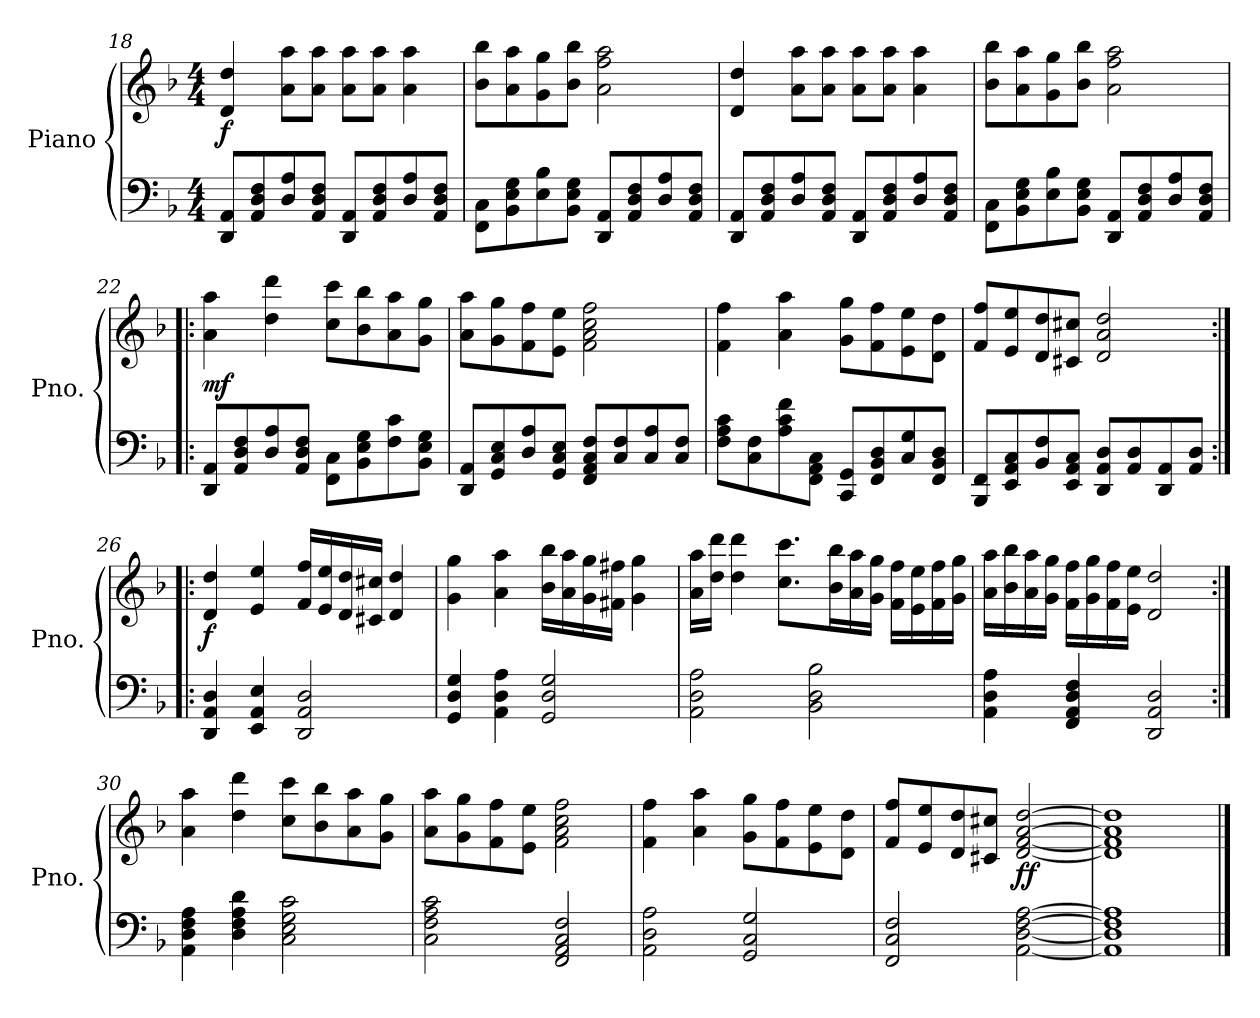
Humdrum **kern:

**kern	**kern	**dynam
*part1	*part1	*part1
*staff2	*staff1	*staff1/2
*I"Piano	*	*
*I'Pno.	*	*
*clefF4	*clefG2	*
*k[b-]	*k[b-]	*
*M4/4	*M4/4	*
=18	=18	=18
!	!	!LO:DY:b
8DD/ 8AA/L	4d/ 4dd/	f
8AA/ 8D/ 8F/	.	.
8D/ 8A/	8a\ 8aa\L	.
8AA/ 8D/ 8F/J	8a\ 8aa\J	.
8DD/ 8AA/L	8a\ 8aa\L	.
8AA/ 8D/ 8F/	8a\ 8aa\J	.
8D/ 8A/	4a\ 4aa\	.
8AA/ 8D/ 8F/J	.	.
=19	=19	=19
8FF\ 8C\L	8b-\ 8bb-\L	.
8BB-\ 8E\ 8G\	8a\ 8aa\	.
8E\ 8B-\	8g\ 8gg\	.
8BB-\ 8E\ 8G\J	8b-\ 8bb-\J	.
8DD/ 8AA/L	2a\ 2ff\ 2aa\	.
8AA/ 8D/ 8F/	.	.
8D/ 8A/	.	.
8AA/ 8D/ 8F/J	.	.
!!LO:LB:g=z
=20	=20	=20
8DD/ 8AA/L	4d/ 4dd/	.
8AA/ 8D/ 8F/	.	.
8D/ 8A/	8a\ 8aa\L	.
8AA/ 8D/ 8F/J	8a\ 8aa\J	.
8DD/ 8AA/L	8a\ 8aa\L	.
8AA/ 8D/ 8F/	8a\ 8aa\J	.
8D/ 8A/	4a\ 4aa\	.
8AA/ 8D/ 8F/J	.	.
=21	=21	=21
8FF\ 8C\L	8b-\ 8bb-\L	.
8BB-\ 8E\ 8G\	8a\ 8aa\	.
8E\ 8B-\	8g\ 8gg\	.
8BB-\ 8E\ 8G\J	8b-\ 8bb-\J	.
8DD/ 8AA/L	2a\ 2ff\ 2aa\	.
8AA/ 8D/ 8F/	.	.
8D/ 8A/	.	.
8AA/ 8D/ 8F/J	.	.
=22!|:	=22!|:	=22!|:
!	!	!LO:DY:b
8DD/ 8AA/L	4a\ 4aa\	mf
8AA/ 8D/ 8F/	.	.
8D/ 8A/	4dd\ 4ddd\	.
8AA/ 8D/ 8F/J	.	.
8FF\ 8C\L	8cc\ 8ccc\L	.
8BB-\ 8E\ 8G\	8b-\ 8bb-\	.
8F\ 8c\	8a\ 8aa\	.
8BB-\ 8E\ 8G\J	8g\ 8gg\J	.
=23	=23	=23
8DD/ 8AA/L	8a\ 8aa\L	.
8GG/ 8C/ 8E/	8g\ 8gg\	.
8D/ 8A/	8f\ 8ff\	.
8GG/ 8C/ 8E/J	8e\ 8ee\J	.
8FF/ 8AA/ 8C/ 8F/L	2f\ 2a\ 2cc\ 2ff\	.
8C/ 8F/	.	.
8C/ 8A/	.	.
8C/ 8F/J	.	.
=24	=24	=24
8F\ 8A\ 8c\L	4f\ 4ff\	.
8C\ 8F\	.	.
8A\ 8c\ 8f\	4a\ 4aa\	.
8FF\ 8AA\ 8C\J	.	.
8CC/ 8GG/L	8g\ 8gg\L	.
8FF/ 8BB-/ 8D/	8f\ 8ff\	.
8C/ 8G/	8e\ 8ee\	.
8FF/ 8BB-/ 8D/J	8d\ 8dd\J	.
!!LO:PB:g=z
=25	=25	=25
8BBB-/ 8FF/L	8f/ 8ff/L	.
8EE/ 8AA/ 8C/	8e/ 8ee/	.
8BB-/ 8F/	8d/ 8dd/	.
8EE/ 8AA/ 8C/J	8c#X/ 8cc#X/J	.
8DD/ 8AA/ 8D/L	2d/ 2a/ 2dd/	.
8AA/ 8D/	.	.
8DD/ 8AA/	.	.
8AA/ 8D/J	.	.
=26:|!|:	=26:|!|:	=26:|!|:
!	!	!LO:DY:b
4DD/ 4AA/ 4D/	4d/ 4dd/	f
4EE/ 4AA/ 4E/	4e/ 4ee/	.
2DD/ 2AA/ 2D/	16f/ 16ff/LL	.
.	16e/ 16ee/	.
.	16d/ 16dd/	.
.	16c#X/ 16cc#X/JJ	.
.	4d/ 4dd/	.
=27	=27	=27
4GG/ 4D/ 4G/	4g\ 4gg\	.
4AA\ 4D\ 4A\	4a\ 4aa\	.
2GG/ 2D/ 2G/	16b-\ 16bb-\LL	.
.	16a\ 16aa\	.
.	16g\ 16gg\	.
.	16f#X\ 16ff#X\JJ	.
.	4g\ 4gg\	.
=28	=28	=28
2AA\ 2D\ 2A\	16a\ 16aa\LL	.
.	16dd\ 16ddd\JJ	.
.	4dd\ 4ddd\	.
.	8.cc\ 8.ccc\L	.
2BB-\ 2D\ 2B-\	.	.
.	16b-\ 16bb-\L	.
.	16a\ 16aa\	.
.	16g\ 16gg\JJ	.
.	16f\ 16ff\LL	.
.	16e\ 16ee\	.
.	16f\ 16ff\	.
.	16g\ 16gg\JJ	.
!!LO:LB:g=z
=29	=29	=29
4AA\ 4D\ 4A\	16a\ 16aa\LL	.
.	16b-\ 16bb-\	.
.	16a\ 16aa\	.
.	16g\ 16gg\JJ	.
4FF/ 4AA/ 4D/ 4F/	16f\ 16ff\LL	.
.	16g\ 16gg\	.
.	16f\ 16ff\	.
.	16e\ 16ee\JJ	.
2DD/ 2AA/ 2D/	2d/ 2dd/	.
=30:|!	=30:|!	=30:|!
4AA\ 4D\ 4F\ 4A\	4a\ 4aa\	.
4D\ 4F\ 4A\ 4d\	4dd\ 4ddd\	.
2C\ 2E\ 2G\ 2c\	8cc\ 8ccc\L	.
.	8b-\ 8bb-\	.
.	8a\ 8aa\	.
.	8g\ 8gg\J	.
=31	=31	=31
2C\ 2F\ 2A\ 2c\	8a\ 8aa\L	.
.	8g\ 8gg\	.
.	8f\ 8ff\	.
.	8e\ 8ee\J	.
2FF/ 2AA/ 2C/ 2F/	2f\ 2a\ 2cc\ 2ff\	.
=32	=32	=32
2AA\ 2D\ 2A\	4f\ 4ff\	.
.	4a\ 4aa\	.
2GG/ 2C/ 2G/	8g\ 8gg\L	.
.	8f\ 8ff\	.
.	8e\ 8ee\	.
.	8d\ 8dd\J	.
=33	=33	=33
2FF/ 2C/ 2F/	8f/ 8ff/L	.
.	8e/ 8ee/	.
.	8d/ 8dd/	.
.	8c#X/ 8cc#X/J	.
!	!	!LO:DY:b
[2AA\ [2D\ [2F\ [2A\	[2d/ [2f/ [2a/ [2dd/	ff
=34	=34	=34
1AA] 1D] 1F] 1A]	1d] 1f] 1a] 1dd]	.
==	==	==
*-	*-	*-
